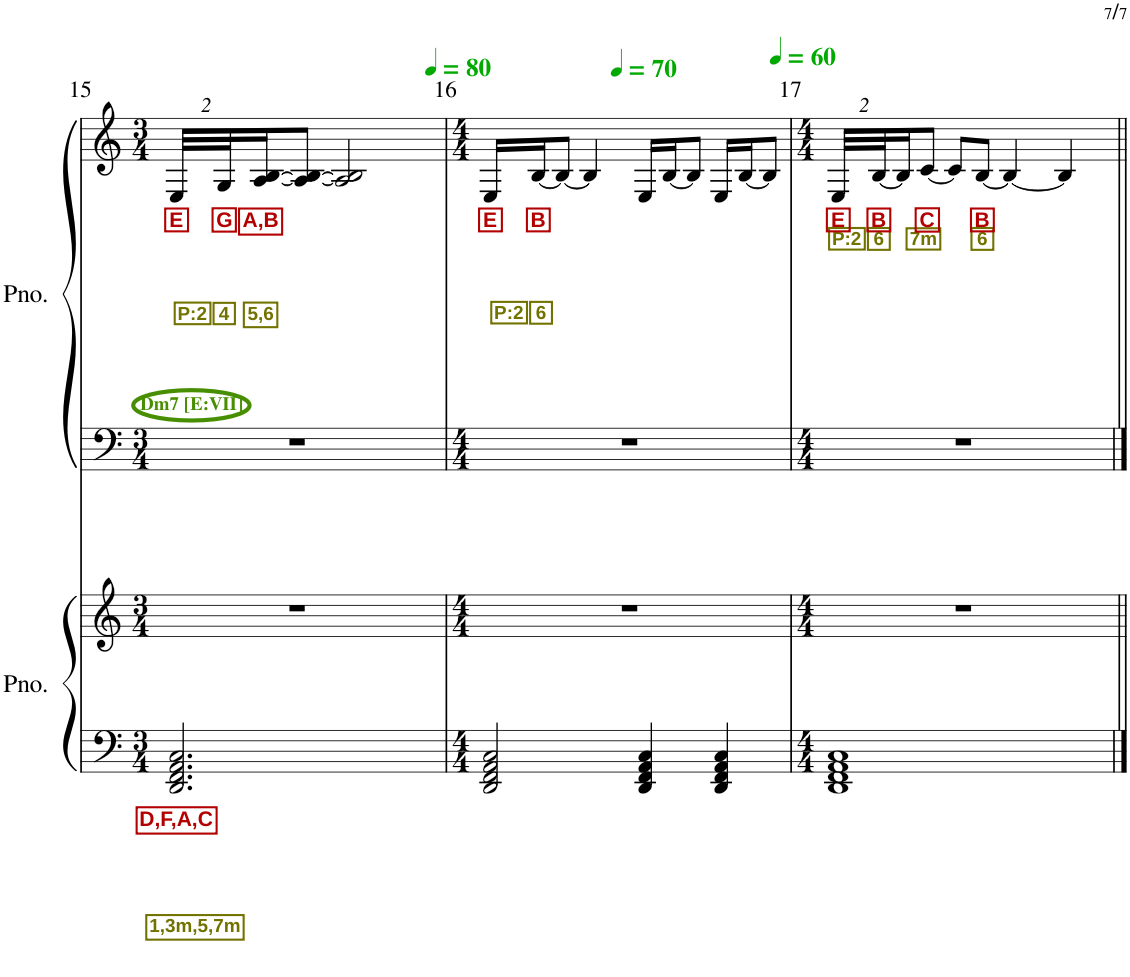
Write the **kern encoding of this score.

**kern	**text	**text	**text	**kern	**kern	**kern	**text	**text	**text
*part2	*part2	*part2	*part2	*part2	*part1	*part1	*part1	*part1	*part1
*staff4	*staff4	*staff4	*staff4	*staff3	*staff2	*staff1	*staff1	*staff1	*staff1
*I"ピアノ	*	*	*	*	*I"ピアノ	*	*	*	*
!!LO:PB:g=z
*clefF4	*	*	*	*clefG2	*clefF4	*clefG2	*	*	*
*k[]	*	*	*	*k[]	*k[]	*k[]	*	*	*
*M3/4	*	*	*	*M3/4	*M3/4	*M3/4	*	*	*
=15	=15	=15	=15	=15	=15	=15	=15	=15	=15
!	!	!	!	!	!	!LO:TX:b:B:color=#478E00:t=Dm7 [E&colon;VII]	!	!	!
!	!	!LO:LY:b:color=#B30000	!LO:LY:b:color=#727200	!	!	!	!	!LO:LY:b:color=#B30000	!LO:LY:b:color=#727200
2.DD/ 2.FF/ 2.AA/ 2.C/	.	D,F,A,C	1,3m,5,7m	2.r	2.r	32E/LLL	.	E	P:2
!	!	!	!	!	!	!	!	!LO:LY:b:color=#B30000	!LO:LY:b:color=#727200
.	.	.	.	.	.	32G/J	.	G	4
!	!	!	!	!	!	!	!	!LO:LY:b:color=#B30000	!LO:LY:b:color=#727200
.	.	.	.	.	.	[16A/ [16B/J	.	A,B	5,6
.	.	.	.	.	.	8A/_ 8B/_J	.	.	.
.	.	.	.	.	.	2A/] 2B/]	.	.	.
=16	=16	=16	=16	=16	=16	=16	=16	=16	=16
*M4/4	*	*	*	*M4/4	*M4/4	*M4/4	*	*	*
*	*	*	*	*	*	*MM80	*	*	*
!	!	!	!	!	!	!	!	!LO:LY:b:color=#B30000	!LO:LY:b:color=#727200
2DD/ 2FF/ 2AA/ 2C/	.	.	.	1r	1r	16E/LL	.	E	P:2
!	!	!	!	!	!	!	!	!LO:LY:b:color=#B30000	!LO:LY:b:color=#727200
.	.	.	.	.	.	[16B/J	.	B	6
.	.	.	.	.	.	8B/J_	.	.	.
.	.	.	.	.	.	4B/]	.	.	.
*	*	*	*	*	*	*MM70	*	*	*
4DD/ 4FF/ 4AA/ 4C/	.	.	.	.	.	16E/LL	.	.	.
.	.	.	.	.	.	[16B/J	.	.	.
.	.	.	.	.	.	8B/J]	.	.	.
4DD/ 4FF/ 4AA/ 4C/	.	.	.	.	.	16E/LL	.	.	.
.	.	.	.	.	.	[16B/J	.	.	.
.	.	.	.	.	.	8B/J]	.	.	.
=17	=17	=17	=17	=17	=17	=17	=17	=17	=17
*M4/4	*	*	*	*M4/4	*M4/4	*M4/4	*	*	*
*	*	*	*	*	*	*MM60	*	*	*
!	!	!	!	!	!	!	!	!LO:LY:b:color=#B30000	!LO:LY:b:color=#727200
1DD 1FF 1AA 1C	.	.	.	1r	1r	32E/LLL	.	E	P:2
!	!	!	!	!	!	!	!	!LO:LY:b:color=#B30000	!LO:LY:b:color=#727200
.	.	.	.	.	.	[32B/J	.	B	6
.	.	.	.	.	.	16B/J]	.	.	.
!	!	!	!	!	!	!	!	!LO:LY:b:color=#B30000	!LO:LY:b:color=#727200
.	.	.	.	.	.	[8c/J	.	C	7m
.	.	.	.	.	.	8c/L]	.	.	.
!	!	!	!	!	!	!	!	!LO:LY:b:color=#B30000	!LO:LY:b:color=#727200
.	.	.	.	.	.	[8B/J	.	B	6
.	.	.	.	.	.	4B/_	.	.	.
.	.	.	.	.	.	4B/]	.	.	.
=||	=||	=||	=||	=||	=||	=||	=||	=||	=||
*-	*-	*-	*-	*-	*-	*-	*-	*-	*-
